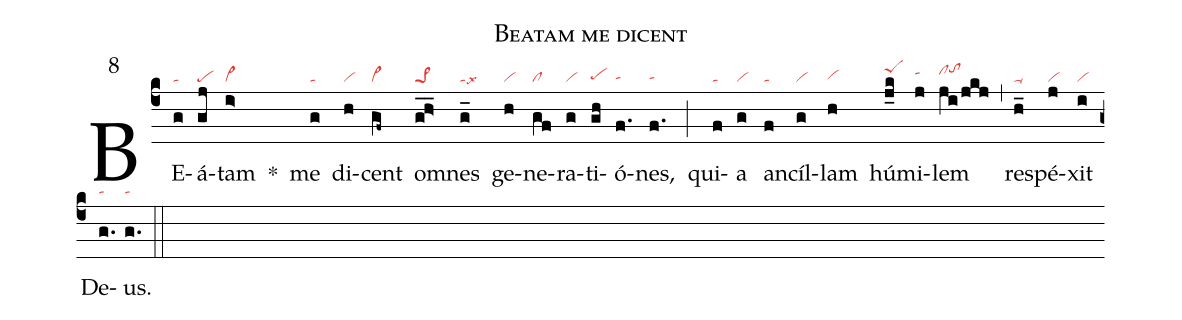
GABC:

name: Beatam me dicent;
mode: 8;
nabc-lines: 1;
%%
(c4)
BE(g|ta)á(gj|pe)tam(i>|vi>) *()
me(g|ta) di(h|vi)cent(gf~|vi>) om(g_!h>_|pe>1)nes(g_|talsx6) ge(h|vi)ne(gf|cl)ra(g|vi)ti(gh|pehg)ó(f.|tahg)nes,(f.|tahg) (;)
qui(f|ta)a(g|vi) an(f|ta)cíl(g|vi)lam(h|vihg) hú(j_k|peShj)mi(j|tahi)lem(ji/jkj|clhitohj) (,)
re(h_|ta-)spé(j|vi)xit(i|vi) De(g.|tahg)us.(g.|tahg) (::)
